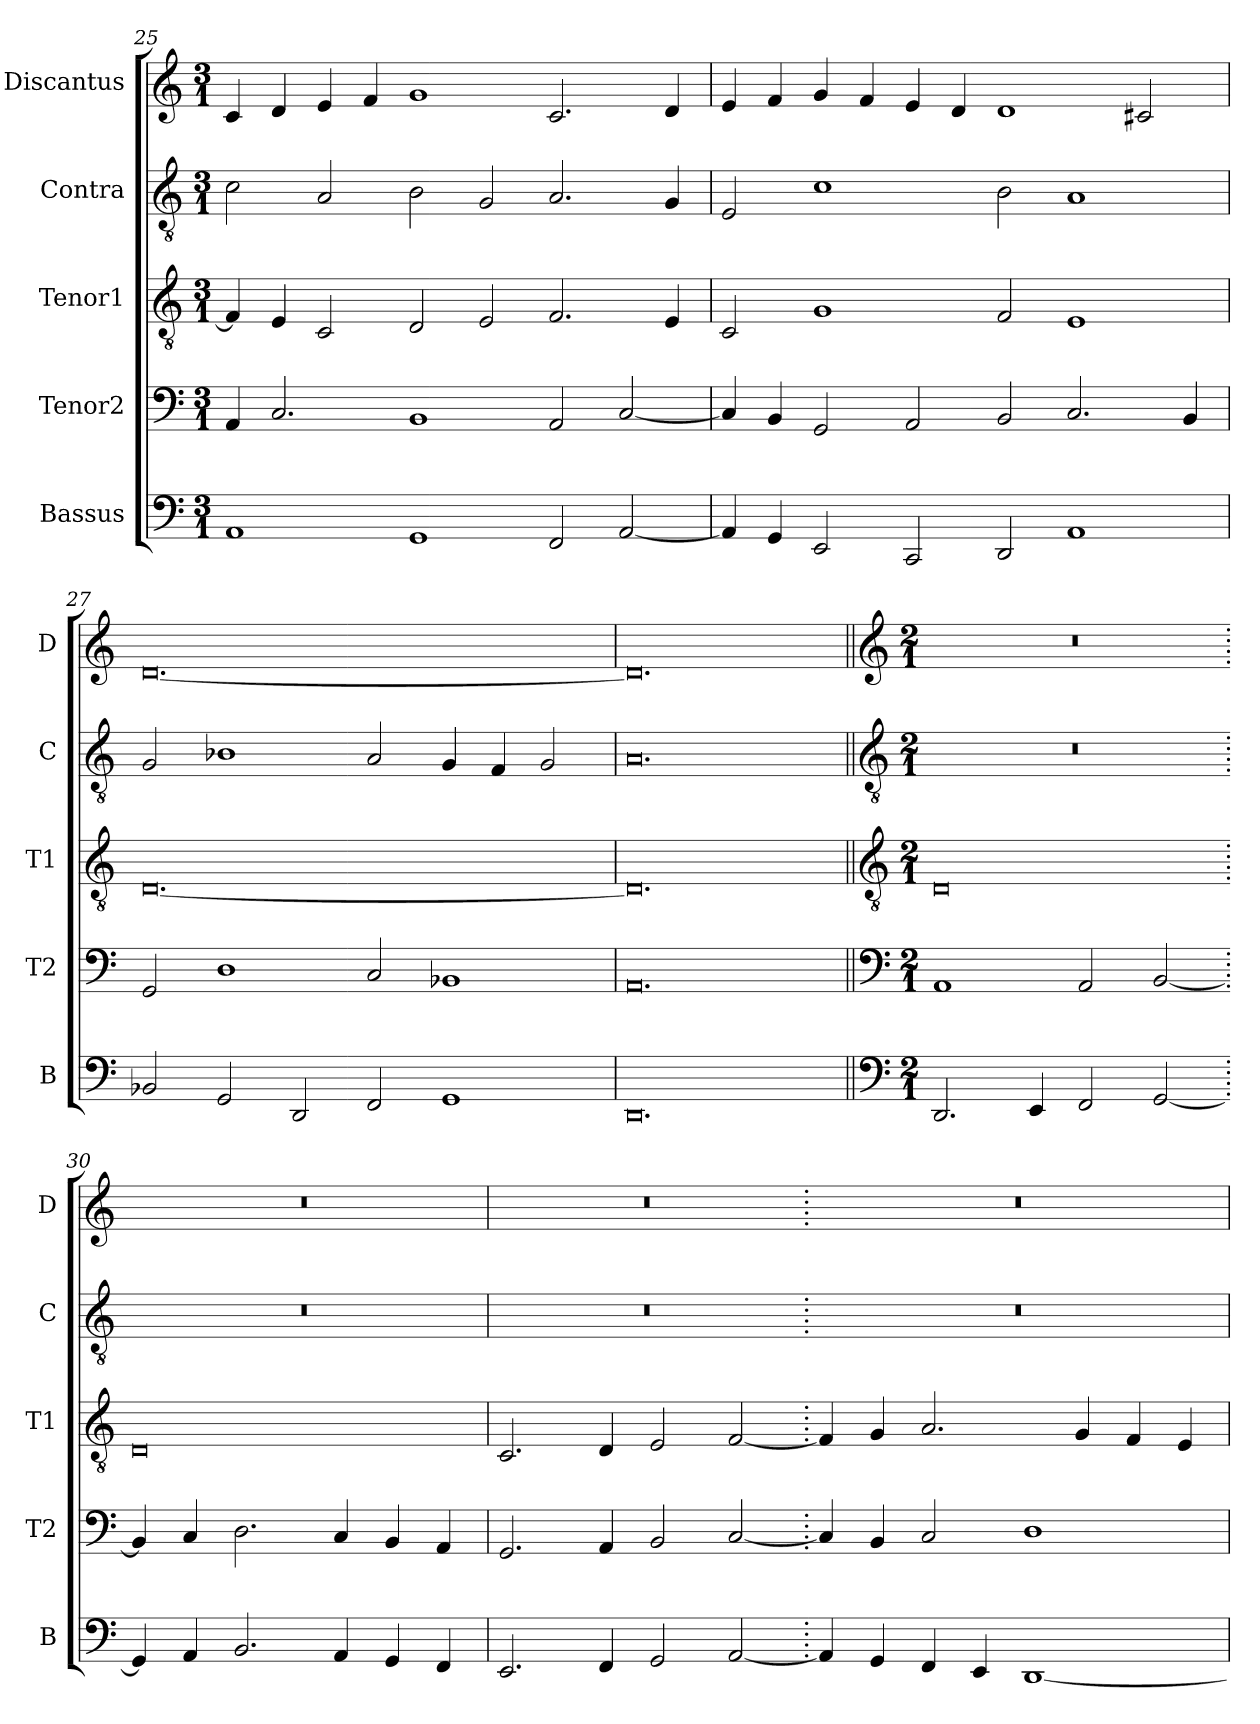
**kern	**kern	**kern	**kern	**kern
*part5	*part4	*part3	*part2	*part1
*staff5	*staff4	*staff3	*staff2	*staff1
*I"Bassus	*I"Tenor2	*I"Tenor1	*I"Contra	*I"Discantus
*I'B	*I'T2	*I'T1	*I'C	*I'D
*clefF4	*clefF4	*clefGv2	*clefGv2	*clefG2
*k[]	*k[]	*k[]	*k[]	*k[]
*M3/1	*M3/1	*M3/1	*M3/1	*M3/1
=25	=25	=25	=25	=25
1AA	4AA/	4F/]	2c\	4c/
.	2.C/	4E/	.	4d/
.	.	2C/	2A/	4e/
.	.	.	.	4f/
1GG	1BB	2D/	2B\	1g
.	.	2E/	2G/	.
2FF/	2AA/	2.F/	2.A/	2.c/
[2AA/	[2C/	.	.	.
.	.	4E/	4G/	4d/
=26	=26	=26	=26	=26
4AA/]	4C/]	2C/	2E/	4e/
4GG/	4BB/	.	.	4f/
2EE/	2GG/	1G	1c	4g/
.	.	.	.	4f/
2CC/	2AA/	.	.	4e/
.	.	.	.	4d/
2DD/	2BB/	2F/	2B\	1d
1AA	2.C/	1E	1A	.
.	.	.	.	2c#X/
.	4BB/	.	.	.
=27	=27	=27	=27	=27
2BB-X/	2GG/	[0.D	2G/	[0.d
2GG/	1D	.	1B-X	.
2DD/	.	.	.	.
2FF/	2C/	.	2A/	.
1GG	1BB-X	.	4G/	.
.	.	.	4F/	.
.	.	.	2G/	.
=28	=28	=28	=28	=28
0.DD	0.AA	0.D]	0.A	0.d]
!!LO:LB:g=z
=29||	=29||	=29||	=29||	=29||
*clefF4	*clefF4	*clefGv2	*clefGv2	*clefG2
*k[]	*k[]	*k[]	*k[]	*k[]
*M2/1	*M2/1	*M2/1	*M2/1	*M2/1
2.DD/	1AA	0D	0r	0r
4EE/	.	.	.	.
2FF/	2AA/	.	.	.
[2GG/	[2BB/	.	.	.
=30.	=30.	=30.	=30.	=30.
4GG/]	4BB/]	0D	0r	0r
4AA/	4C/	.	.	.
2.BB/	2.D\	.	.	.
4AA/	4C/	.	.	.
4GG/	4BB/	.	.	.
4FF/	4AA/	.	.	.
=31	=31	=31	=31	=31
2.EE/	2.GG/	2.C/	0r	0r
4FF/	4AA/	4D/	.	.
2GG/	2BB/	2E/	.	.
[2AA/	[2C/	[2F/	.	.
=32.	=32.	=32.	=32.	=32.
4AA/]	4C/]	4F/]	0r	0r
4GG/	4BB/	4G/	.	.
4FF/	2C/	2.A/	.	.
4EE/	.	.	.	.
[1DD	1D	.	.	.
.	.	4G/	.	.
.	.	4F/	.	.
.	.	4E/	.	.
=	=	=	=	=
*-	*-	*-	*-	*-
